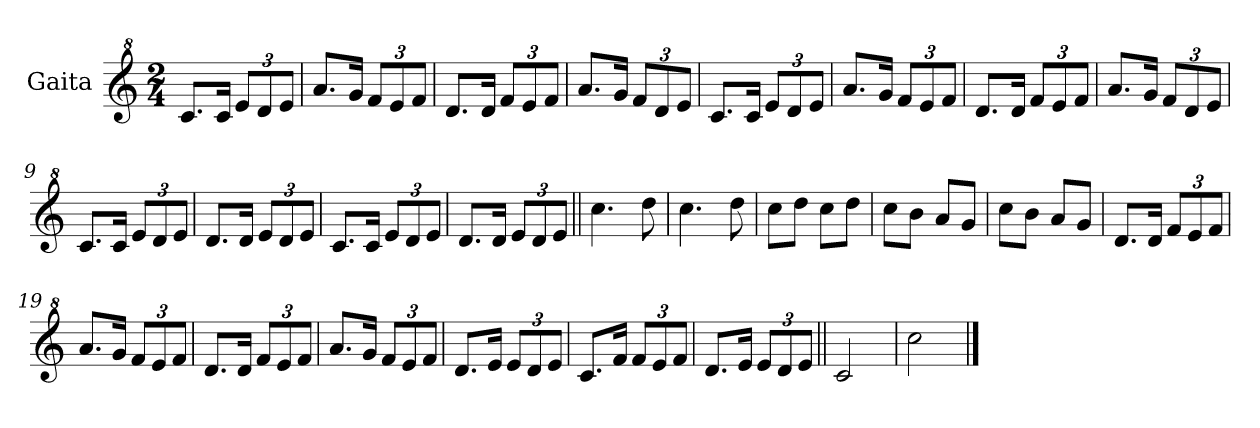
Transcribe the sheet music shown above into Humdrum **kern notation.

**kern
*part1
*staff1
*I"Gaita
*clefG^2
*k[]
*M2/4
*MM130
=1
8.cc/L
16cc/Jk
*Xbrackettup
12ee/L
12dd/
12ee/J
=2
8.aa/L
16gg/Jk
12ff/L
12ee/
12ff/J
=3
8.dd/L
16dd/Jk
12ff/L
12ee/
12ff/J
=4
8.aa/L
16gg/Jk
12ff/L
12dd/
12ee/J
=5
8.cc/L
16cc/Jk
12ee/L
12dd/
12ee/J
=6
8.aa/L
16gg/Jk
12ff/L
12ee/
12ff/J
=7
8.dd/L
16dd/Jk
12ff/L
12ee/
12ff/J
!!LO:LB:g=z
=8
8.aa/L
16gg/Jk
12ff/L
12dd/
12ee/J
=9
8.cc/L
16cc/Jk
12ee/L
12dd/
12ee/J
=10
8.dd/L
16dd/Jk
12ee/L
12dd/
12ee/J
=11
8.cc/L
16cc/Jk
12ee/L
12dd/
12ee/J
=12
8.dd/L
16dd/Jk
12ee/L
12dd/
12ee/J
=13||
4.ccc\
8ddd\
=14
4.ccc\
8ddd\
=15
8ccc\L
8ddd\J
8ccc\L
8ddd\J
=16
8ccc\L
8bb\J
8aa/L
8gg/J
!!LO:LB:g=z
=17
8ccc\L
8bb\J
8aa/L
8gg/J
=18
8.dd/L
16dd/Jk
12ff/L
12ee/
12ff/J
=19
8.aa/L
16gg/Jk
12ff/L
12ee/
12ff/J
=20
8.dd/L
16dd/Jk
12ff/L
12ee/
12ff/J
=21
8.aa/L
16gg/Jk
12ff/L
12ee/
12ff/J
=22
8.dd/L
16ee/Jk
12ee/L
12dd/
12ee/J
=23
8.cc/L
16ff/Jk
12ff/L
12ee/
12ff/J
=24
8.dd/L
16ee/Jk
12ee/L
12dd/
12ee/J
=25||
2cc/
!!LO:LB:g=z
=26
2ccc\
==
*-
